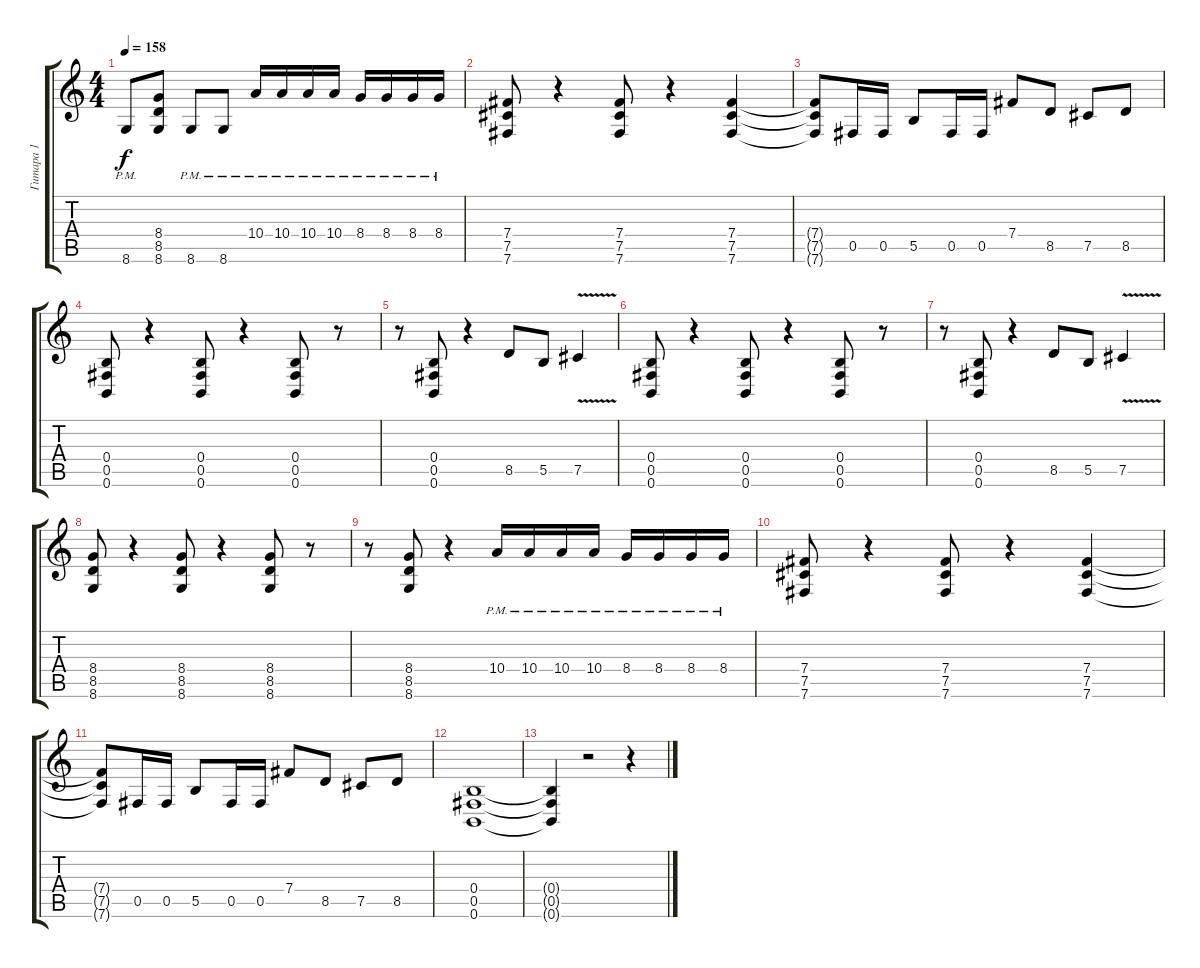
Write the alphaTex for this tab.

\track ("Гитара 1" "Гитара 1") {instrument distortionguitar}
\staff {score tabs}
\tuning (Db4 Ab3 E3 B2 Gb2 B1) {hide}
\ts (4 4)
\tempo 158
\clef g2
\ks c
8.6{pm}.8{dy f} (8.4 8.5 8.6).8 8.6{pm}.8 8.6{pm}.8 10.4{pm}.16 10.4{pm}.16 10.4{pm}.16 10.4{pm}.16 8.4{pm}.16 8.4{pm}.16 8.4{pm}.16 8.4{pm}.16 |
(7.4 7.5 7.6).8 r.4 (7.4 7.5 7.6).8 r.4 (7.4 7.5 7.6).4 |
(7.4{t} 7.5{t} 7.6{t}).8 0.5.16 0.5.16 5.5.8 0.5.16 0.5.16 7.4.8 8.5.8 7.5.8 8.5.8 |
(0.4 0.5 0.6).8 r.4 (0.4 0.5 0.6).8 r.4 (0.4 0.5 0.6).8 r.8 |
r.8 (0.4 0.5 0.6).8 r.4 8.5.8 5.5.8 7.5{v}.4 |
(0.4 0.5 0.6).8 r.4 (0.4 0.5 0.6).8 r.4 (0.4 0.5 0.6).8 r.8 |
r.8 (0.4 0.5 0.6).8 r.4 8.5.8 5.5.8 7.5{v}.4 |
(8.4 8.5 8.6).8 r.4 (8.4 8.5 8.6).8 r.4 (8.4 8.5 8.6).8 r.8 |
r.8 (8.4 8.5 8.6).8 r.4 10.4{pm}.16 10.4{pm}.16 10.4{pm}.16 10.4{pm}.16 8.4{pm}.16 8.4{pm}.16 8.4{pm}.16 8.4{pm}.16 |
(7.4 7.5 7.6).8 r.4 (7.4 7.5 7.6).8 r.4 (7.4 7.5 7.6).4 |
(7.4{t} 7.5{t} 7.6{t}).8 0.5.16 0.5.16 5.5.8 0.5.16 0.5.16 7.4.8 8.5.8 7.5.8 8.5.8 |
(0.4 0.5 0.6).1 |
(0.4{t} 0.5{t} 0.6{t}).4 r.2 r.4
